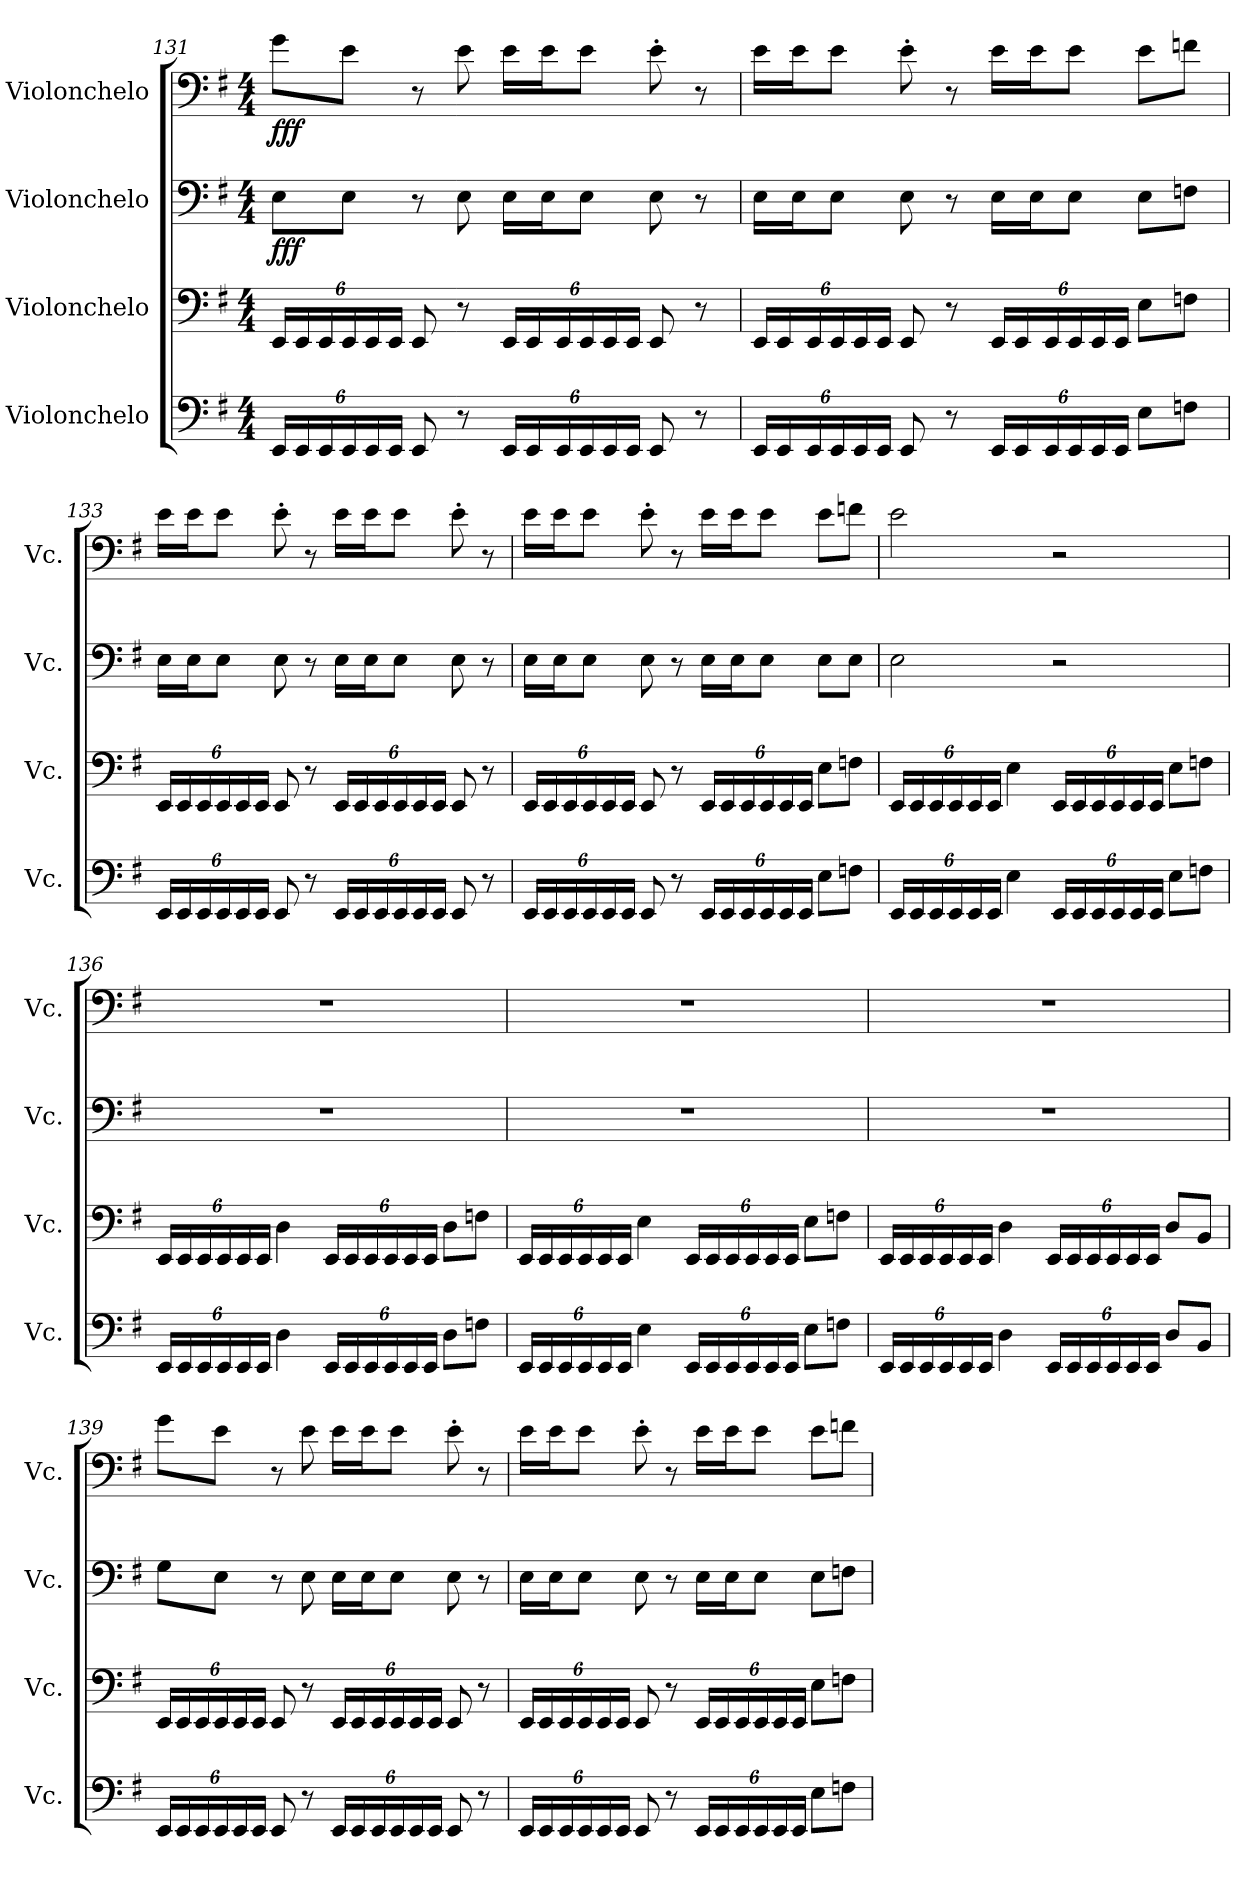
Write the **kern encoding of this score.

**kern	**kern	**kern	**dynam	**kern	**dynam
*part4	*part3	*part2	*part2	*part1	*part1
*staff4	*staff3	*staff2	*staff2	*staff1	*staff1
*I"Violonchelo	*I"Violonchelo	*I"Violonchelo	*	*I"Violonchelo	*
*I'Vc.	*I'Vc.	*I'Vc.	*	*I'Vc.	*
!!LO:LB:g=z
*clefF4	*clefF4	*clefF4	*	*clefF4	*
*k[f#]	*k[f#]	*k[f#]	*	*k[f#]	*
*M4/4	*M4/4	*M4/4	*	*M4/4	*
*Xbrackettup	*Xbrackettup	*	*	*	*
=131	=131	=131	=131	=131	=131
!	!	!	!LO:DY:b	!	!LO:DY:b
24EE/LL	24EE/LL	8E\L	fff	8g\L	fff
24EE/	24EE/	.	.	.	.
24EE/	24EE/	.	.	.	.
24EE/	24EE/	8E\J	.	8e\J	.
24EE/	24EE/	.	.	.	.
24EE/JJ	24EE/JJ	.	.	.	.
8EE/	8EE/	8r	.	8r	.
8r	8r	8E\	.	8e\	.
24EE/LL	24EE/LL	16E\LL	.	16e\LL	.
24EE/	24EE/	.	.	.	.
.	.	16E\J	.	16e\J	.
24EE/	24EE/	.	.	.	.
24EE/	24EE/	8E\J	.	8e\J	.
24EE/	24EE/	.	.	.	.
24EE/JJ	24EE/JJ	.	.	.	.
8EE/	8EE/	8E\	.	8e'\	.
8r	8r	8r	.	8r	.
=132	=132	=132	=132	=132	=132
24EE/LL	24EE/LL	16E\LL	.	16e\LL	.
24EE/	24EE/	.	.	.	.
.	.	16E\J	.	16e\J	.
24EE/	24EE/	.	.	.	.
24EE/	24EE/	8E\J	.	8e\J	.
24EE/	24EE/	.	.	.	.
24EE/JJ	24EE/JJ	.	.	.	.
8EE/	8EE/	8E\	.	8e'\	.
8r	8r	8r	.	8r	.
24EE/LL	24EE/LL	16E\LL	.	16e\LL	.
24EE/	24EE/	.	.	.	.
.	.	16E\J	.	16e\J	.
24EE/	24EE/	.	.	.	.
24EE/	24EE/	8E\J	.	8e\J	.
24EE/	24EE/	.	.	.	.
24EE/JJ	24EE/JJ	.	.	.	.
8E\L	8E\L	8E\L	.	8e\L	.
8Fn\J	8Fn\J	8Fn\J	.	8fn\J	.
!!LO:PB:g=z
=133	=133	=133	=133	=133	=133
24EE/LL	24EE/LL	16E\LL	.	16e\LL	.
24EE/	24EE/	.	.	.	.
.	.	16E\J	.	16e\J	.
24EE/	24EE/	.	.	.	.
24EE/	24EE/	8E\J	.	8e\J	.
24EE/	24EE/	.	.	.	.
24EE/JJ	24EE/JJ	.	.	.	.
8EE/	8EE/	8E\	.	8e'\	.
8r	8r	8r	.	8r	.
24EE/LL	24EE/LL	16E\LL	.	16e\LL	.
24EE/	24EE/	.	.	.	.
.	.	16E\J	.	16e\J	.
24EE/	24EE/	.	.	.	.
24EE/	24EE/	8E\J	.	8e\J	.
24EE/	24EE/	.	.	.	.
24EE/JJ	24EE/JJ	.	.	.	.
8EE/	8EE/	8E\	.	8e'\	.
8r	8r	8r	.	8r	.
=134	=134	=134	=134	=134	=134
24EE/LL	24EE/LL	16E\LL	.	16e\LL	.
24EE/	24EE/	.	.	.	.
.	.	16E\J	.	16e\J	.
24EE/	24EE/	.	.	.	.
24EE/	24EE/	8E\J	.	8e\J	.
24EE/	24EE/	.	.	.	.
24EE/JJ	24EE/JJ	.	.	.	.
8EE/	8EE/	8E\	.	8e'\	.
8r	8r	8r	.	8r	.
24EE/LL	24EE/LL	16E\LL	.	16e\LL	.
24EE/	24EE/	.	.	.	.
.	.	16E\J	.	16e\J	.
24EE/	24EE/	.	.	.	.
24EE/	24EE/	8E\J	.	8e\J	.
24EE/	24EE/	.	.	.	.
24EE/JJ	24EE/JJ	.	.	.	.
8E\L	8E\L	8E\L	.	8e\L	.
8Fn\J	8Fn\J	8E\J	.	8fn\J	.
!!LO:LB:g=z
=135	=135	=135	=135	=135	=135
24EE/LL	24EE/LL	2E\	.	2e\	.
24EE/	24EE/	.	.	.	.
24EE/	24EE/	.	.	.	.
24EE/	24EE/	.	.	.	.
24EE/	24EE/	.	.	.	.
24EE/JJ	24EE/JJ	.	.	.	.
4E\	4E\	.	.	.	.
24EE/LL	24EE/LL	2r	.	2r	.
24EE/	24EE/	.	.	.	.
24EE/	24EE/	.	.	.	.
24EE/	24EE/	.	.	.	.
24EE/	24EE/	.	.	.	.
24EE/JJ	24EE/JJ	.	.	.	.
8E\L	8E\L	.	.	.	.
8Fn\J	8Fn\J	.	.	.	.
=136	=136	=136	=136	=136	=136
24EE/LL	24EE/LL	1r	.	1r	.
24EE/	24EE/	.	.	.	.
24EE/	24EE/	.	.	.	.
24EE/	24EE/	.	.	.	.
24EE/	24EE/	.	.	.	.
24EE/JJ	24EE/JJ	.	.	.	.
4D\	4D\	.	.	.	.
24EE/LL	24EE/LL	.	.	.	.
24EE/	24EE/	.	.	.	.
24EE/	24EE/	.	.	.	.
24EE/	24EE/	.	.	.	.
24EE/	24EE/	.	.	.	.
24EE/JJ	24EE/JJ	.	.	.	.
8D\L	8D\L	.	.	.	.
8Fn\J	8Fn\J	.	.	.	.
!!LO:LB:g=z
=137	=137	=137	=137	=137	=137
24EE/LL	24EE/LL	1r	.	1r	.
24EE/	24EE/	.	.	.	.
24EE/	24EE/	.	.	.	.
24EE/	24EE/	.	.	.	.
24EE/	24EE/	.	.	.	.
24EE/JJ	24EE/JJ	.	.	.	.
4E\	4E\	.	.	.	.
24EE/LL	24EE/LL	.	.	.	.
24EE/	24EE/	.	.	.	.
24EE/	24EE/	.	.	.	.
24EE/	24EE/	.	.	.	.
24EE/	24EE/	.	.	.	.
24EE/JJ	24EE/JJ	.	.	.	.
8E\L	8E\L	.	.	.	.
8Fn\J	8Fn\J	.	.	.	.
=138	=138	=138	=138	=138	=138
24EE/LL	24EE/LL	1r	.	1r	.
24EE/	24EE/	.	.	.	.
24EE/	24EE/	.	.	.	.
24EE/	24EE/	.	.	.	.
24EE/	24EE/	.	.	.	.
24EE/JJ	24EE/JJ	.	.	.	.
4D\	4D\	.	.	.	.
24EE/LL	24EE/LL	.	.	.	.
24EE/	24EE/	.	.	.	.
24EE/	24EE/	.	.	.	.
24EE/	24EE/	.	.	.	.
24EE/	24EE/	.	.	.	.
24EE/JJ	24EE/JJ	.	.	.	.
8D/L	8D/L	.	.	.	.
8BB/J	8BB/J	.	.	.	.
!!LO:PB:g=z
=139	=139	=139	=139	=139	=139
24EE/LL	24EE/LL	8G\L	.	8g\L	.
24EE/	24EE/	.	.	.	.
24EE/	24EE/	.	.	.	.
24EE/	24EE/	8E\J	.	8e\J	.
24EE/	24EE/	.	.	.	.
24EE/JJ	24EE/JJ	.	.	.	.
8EE/	8EE/	8r	.	8r	.
8r	8r	8E\	.	8e\	.
24EE/LL	24EE/LL	16E\LL	.	16e\LL	.
24EE/	24EE/	.	.	.	.
.	.	16E\J	.	16e\J	.
24EE/	24EE/	.	.	.	.
24EE/	24EE/	8E\J	.	8e\J	.
24EE/	24EE/	.	.	.	.
24EE/JJ	24EE/JJ	.	.	.	.
8EE/	8EE/	8E\	.	8e'\	.
8r	8r	8r	.	8r	.
=140	=140	=140	=140	=140	=140
24EE/LL	24EE/LL	16E\LL	.	16e\LL	.
24EE/	24EE/	.	.	.	.
.	.	16E\J	.	16e\J	.
24EE/	24EE/	.	.	.	.
24EE/	24EE/	8E\J	.	8e\J	.
24EE/	24EE/	.	.	.	.
24EE/JJ	24EE/JJ	.	.	.	.
8EE/	8EE/	8E\	.	8e'\	.
8r	8r	8r	.	8r	.
24EE/LL	24EE/LL	16E\LL	.	16e\LL	.
24EE/	24EE/	.	.	.	.
.	.	16E\J	.	16e\J	.
24EE/	24EE/	.	.	.	.
24EE/	24EE/	8E\J	.	8e\J	.
24EE/	24EE/	.	.	.	.
24EE/JJ	24EE/JJ	.	.	.	.
8E\L	8E\L	8E\L	.	8e\L	.
8Fn\J	8Fn\J	8Fn\J	.	8fn\J	.
=	=	=	=	=	=
*-	*-	*-	*-	*-	*-
